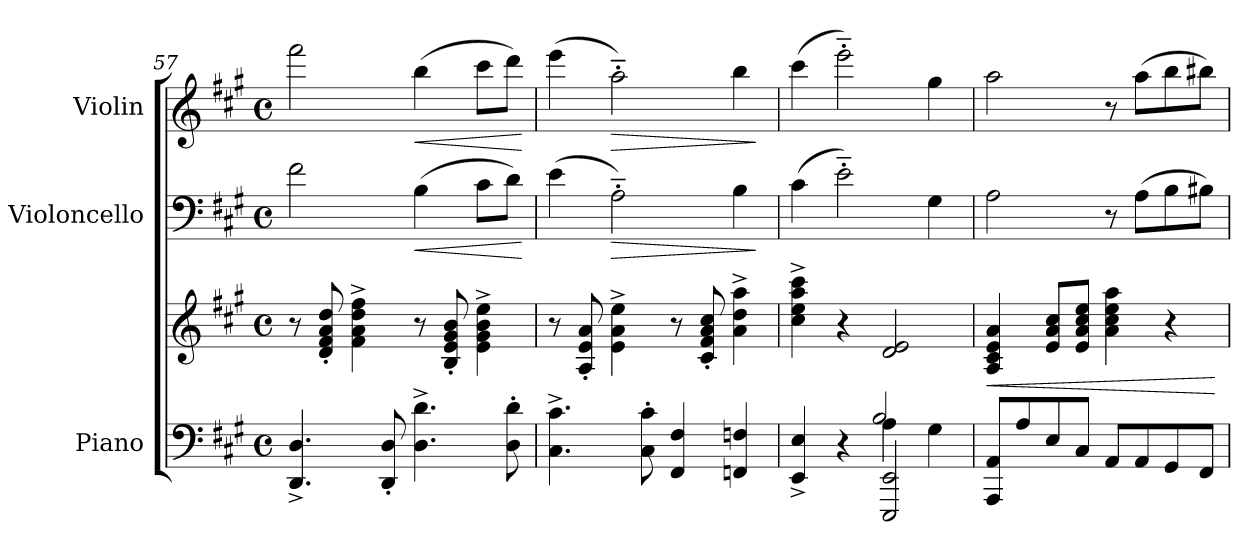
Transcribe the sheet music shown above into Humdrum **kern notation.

**kern	**kern	**dynam	**kern	**dynam	**kern	**dynam
*part3	*part3	*part3	*part2	*part2	*part1	*part1
*staff4	*staff3	*staff3/4	*staff2	*staff2	*staff1	*staff1
*I"Piano	*	*	*I"Violoncello	*	*I"Violin	*
*I'Pno.	*	*	*I'Vc.	*	*I'Vln.	*
*clefF4	*clefG2	*	*clefF4	*	*clefG2	*
*k[f#c#g#]	*k[f#c#g#]	*	*k[f#c#g#]	*	*k[f#c#g#]	*
*M4/4	*M4/4	*	*M4/4	*	*M4/4	*
*met(c)	*met(c)	*	*met(c)	*	*met(c)	*
=57	=57	=57	=57	=57	=57	=57
4.DD/^ 4.D/^	8r	.	2f#\	.	2fff#\	.
.	8d/' 8f#/' 8a/' 8dd/'	.	.	.	.	.
.	4f#\^ 4a\^ 4dd\^ 4ff#\^	.	.	.	.	.
8DD/' 8D/'	.	.	.	.	.	.
!	!	!	!	!LO:HP:b	!	!LO:HP:b
4.D\^ 4.d\^	8r	.	(4B\	<	(4bb\	<
.	8B/' 8e/' 8g#/' 8b/'	.	.	.	.	.
.	4e\^> 4g#\^> 4b\^> 4ee\^>	.	8c#\L	.	8ccc#\L	.
8D\' 8d\'	.	.	8d\J)	.	8ddd\J)	.
.	.	.	.	[	.	[
!!LO:LB:g=z
=58	=58	=58	=58	=58	=58	=58
4.C#\^ 4.c#\^	8r	.	(4e\	.	(4eee\	.
.	8A/' 8e/' 8a/'	.	.	.	.	.
!	!	!	!	!LO:HP:b	!	!LO:HP:b
.	4e\^> 4a\^> 4ee\^>	.	2A'~\)	>	2aa'~\)	>
8C#\' 8c#\'	.	.	.	.	.	.
4FF#/ 4F#/	8r	.	.	.	.	.
.	8c#/' 8f#/' 8a/' 8cc#/'	.	.	.	.	.
4FFn/ 4Fn/	4a\^> 4dd\^> 4aa\^>	.	4B\	.	4bb\	.
.	.	.	.	]	.	]
=59	=59	=59	=59	=59	=59	=59
*^	*	*	*	*	*	*
*	*^	*	*	*	*	*	*
2ryy	2ryy	4EE/^ 4E/^	4cc#\^ 4ee\^ 4aa\^ 4ccc#\^	.	(4c#\	.	(4ccc#\	.
.	.	4r	4r	.	2e'~\)	.	2eee'~\)	.
4A\	2B/	2EEE/ 2EE/	2d/ 2e/	.	.	.	.	.
4G#\	.	.	.	.	4G#\	.	4gg#\	.
*v	*v	*v	*	*	*	*	*	*
=60	=60	=60	=60	=60	=60	=60
!	!	!LO:HP:b	!	!	!	!
8AAA/ 8AA/L	4A/ 4c#/ 4e/ 4a/	<	2A\	.	2aa\	.
8A/	.	.	.	.	.	.
8E/	8e/ 8a/ 8cc#/L	.	.	.	.	.
8C#/J	8e/ 8a/ 8cc#/ 8ee/J	.	.	.	.	.
8AA/L	4a\ 4cc#\ 4ee\ 4aa\	.	8r	.	8r	.
8AA/	.	.	(8A\L	.	(8aa\L	.
8GG#/	4r	.	8B\	.	8bb\	.
8FF#/J	.	.	8B#X\J)	.	8bb#X\J)	.
.	.	[	.	.	.	.
=	=	=	=	=	=	=
*-	*-	*-	*-	*-	*-	*-
